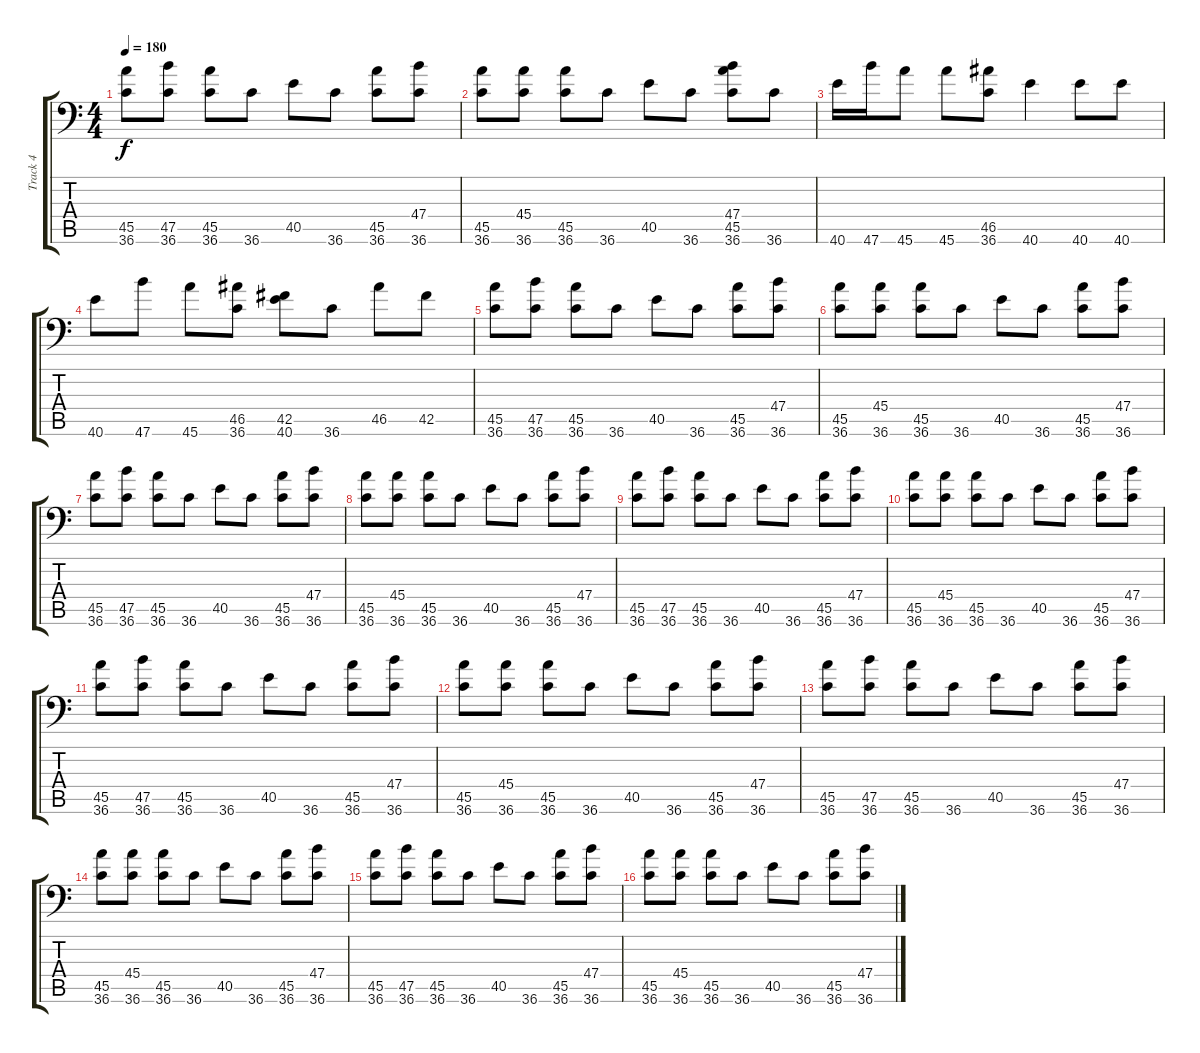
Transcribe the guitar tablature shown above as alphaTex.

\track ("Track 4" "Track 4") {instrument acousticgrandpiano}
\staff {score tabs}
\tuning (C-1 C-1 C-1 C-1 C-1 C-1) {hide}
\ts (4 4)
\tempo 180
\clef f4
\ks c
(45.5 36.6).8{dy f} (47.5 36.6).8 (45.5 36.6).8 36.6.8 40.5.8 36.6.8 (45.5 36.6).8 (47.4 36.6).8 |
(45.5 36.6).8 (45.4 36.6).8 (45.5 36.6).8 36.6.8 40.5.8 36.6.8 (47.4 45.5 36.6).8 36.6.8 |
40.6.16 47.6.16 45.6.8 45.6.8 (46.5 36.6).8 40.6.4 40.6.8 40.6.8 |
40.6.8 47.6.8 45.6.8 (46.5 36.6).8 (42.5 40.6).8 36.6.8 46.5.8 42.5.8 |
(45.5 36.6).8 (47.5 36.6).8 (45.5 36.6).8 36.6.8 40.5.8 36.6.8 (45.5 36.6).8 (47.4 36.6).8 |
(45.5 36.6).8 (45.4 36.6).8 (45.5 36.6).8 36.6.8 40.5.8 36.6.8 (45.5 36.6).8 (47.4 36.6).8 |
(45.5 36.6).8 (47.5 36.6).8 (45.5 36.6).8 36.6.8 40.5.8 36.6.8 (45.5 36.6).8 (47.4 36.6).8 |
(45.5 36.6).8 (45.4 36.6).8 (45.5 36.6).8 36.6.8 40.5.8 36.6.8 (45.5 36.6).8 (47.4 36.6).8 |
(45.5 36.6).8 (47.5 36.6).8 (45.5 36.6).8 36.6.8 40.5.8 36.6.8 (45.5 36.6).8 (47.4 36.6).8 |
(45.5 36.6).8 (45.4 36.6).8 (45.5 36.6).8 36.6.8 40.5.8 36.6.8 (45.5 36.6).8 (47.4 36.6).8 |
(45.5 36.6).8 (47.5 36.6).8 (45.5 36.6).8 36.6.8 40.5.8 36.6.8 (45.5 36.6).8 (47.4 36.6).8 |
(45.5 36.6).8 (45.4 36.6).8 (45.5 36.6).8 36.6.8 40.5.8 36.6.8 (45.5 36.6).8 (47.4 36.6).8 |
(45.5 36.6).8 (47.5 36.6).8 (45.5 36.6).8 36.6.8 40.5.8 36.6.8 (45.5 36.6).8 (47.4 36.6).8 |
(45.5 36.6).8 (45.4 36.6).8 (45.5 36.6).8 36.6.8 40.5.8 36.6.8 (45.5 36.6).8 (47.4 36.6).8 |
(45.5 36.6).8 (47.5 36.6).8 (45.5 36.6).8 36.6.8 40.5.8 36.6.8 (45.5 36.6).8 (47.4 36.6).8 |
(45.5 36.6).8 (45.4 36.6).8 (45.5 36.6).8 36.6.8 40.5.8 36.6.8 (45.5 36.6).8 (47.4 36.6).8
